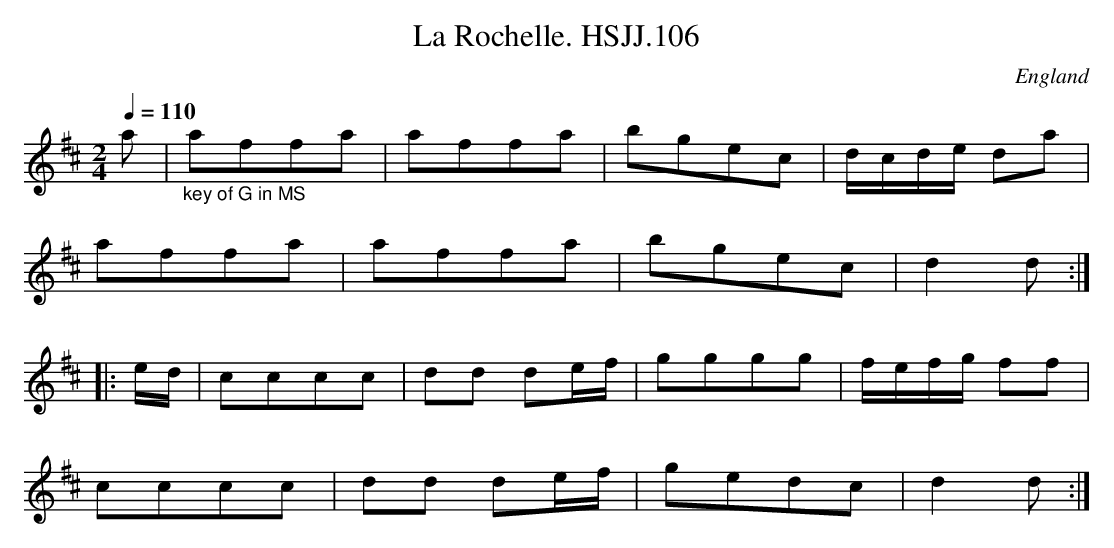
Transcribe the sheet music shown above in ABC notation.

X:1
T:La Rochelle. HSJJ.106
M:2/4
L:1/8
Q:1/4=110
O:England
K:D major
a|"_key of G in MS"affa|affa|bgec|d/c/d/e/ da|!
affa|affa|bgec|d2d:|!
|:e/d/|cccc|dd de/f/|gggg|f/e/f/g/ ff|!
cccc|dd de/f/|gedc|d2d:|
